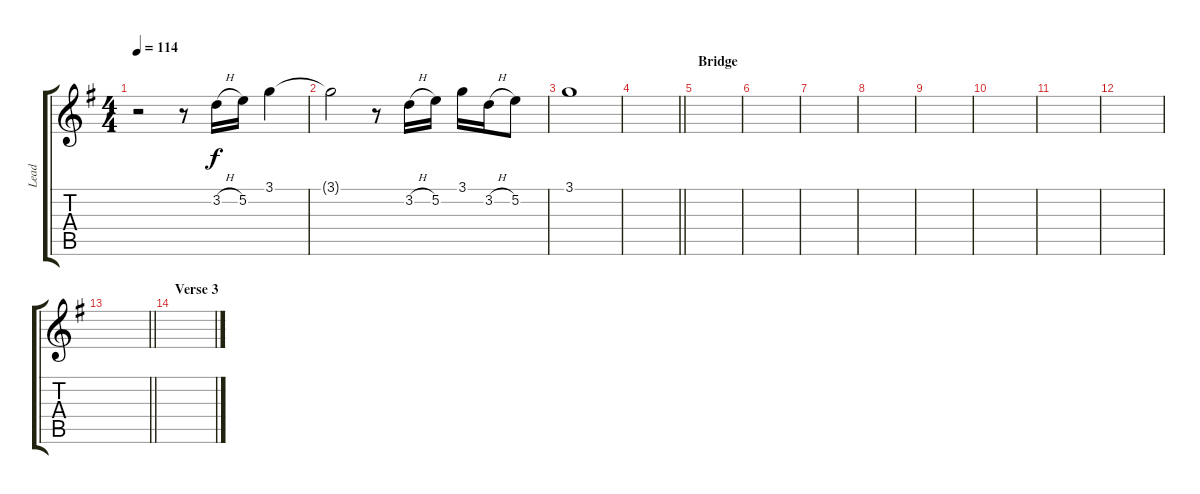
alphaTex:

\track ("Lead" "Lead") {instrument electricguitarjazz}
\staff {score tabs}
\tuning (E4 B3 G3 D3 A2 E2) {hide}
\ts (4 4)
\tempo 114
\clef g2
\ks g
r.2{dy f} r.8 3.2{h}.16 5.2.16 3.1.4 |
3.1{t}.2 r.8 3.2{h}.16 5.2.16 3.1.16 3.2{h}.16 5.2.8 |
3.1.1 |
\barLineRight lightlight
|
\section ("" "Bridge")
|
|
|
|
|
|
|
|
\barLineRight lightlight
|
\section ("" "Verse 3")
